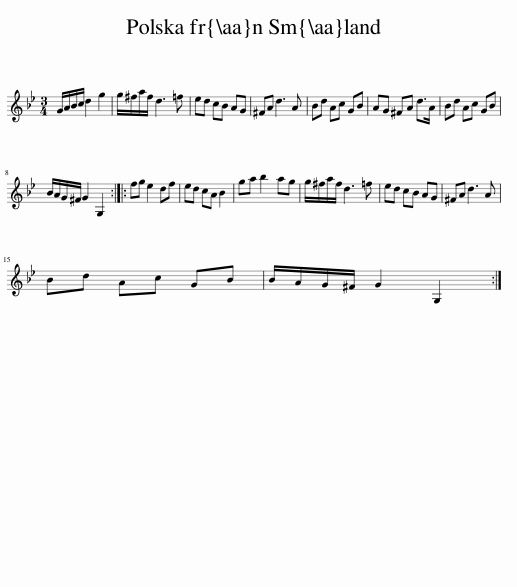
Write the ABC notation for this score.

X:1
L:1/8
M:3/4
I:linebreak $
K:Gmin
V:1 treble
V:1
 G/A/B/c/ d2 g2 | g/^f/a/f/ d3 =f | ed cB AG | ^FA d3 A | Bd Ac GB | %5
 AG ^FA d>A | Bd Ac GB |$ B/A/G/^F/ G2 G,2 :: fg e2 df | ed cA B2 | %10
 ga b2 ag | g/^f/a/f/ d3 =f | ed cB AG | ^FA d3 A |$ Bd Ac GB | %15
 B/A/G/^F/ G2 G,2 :| %16
